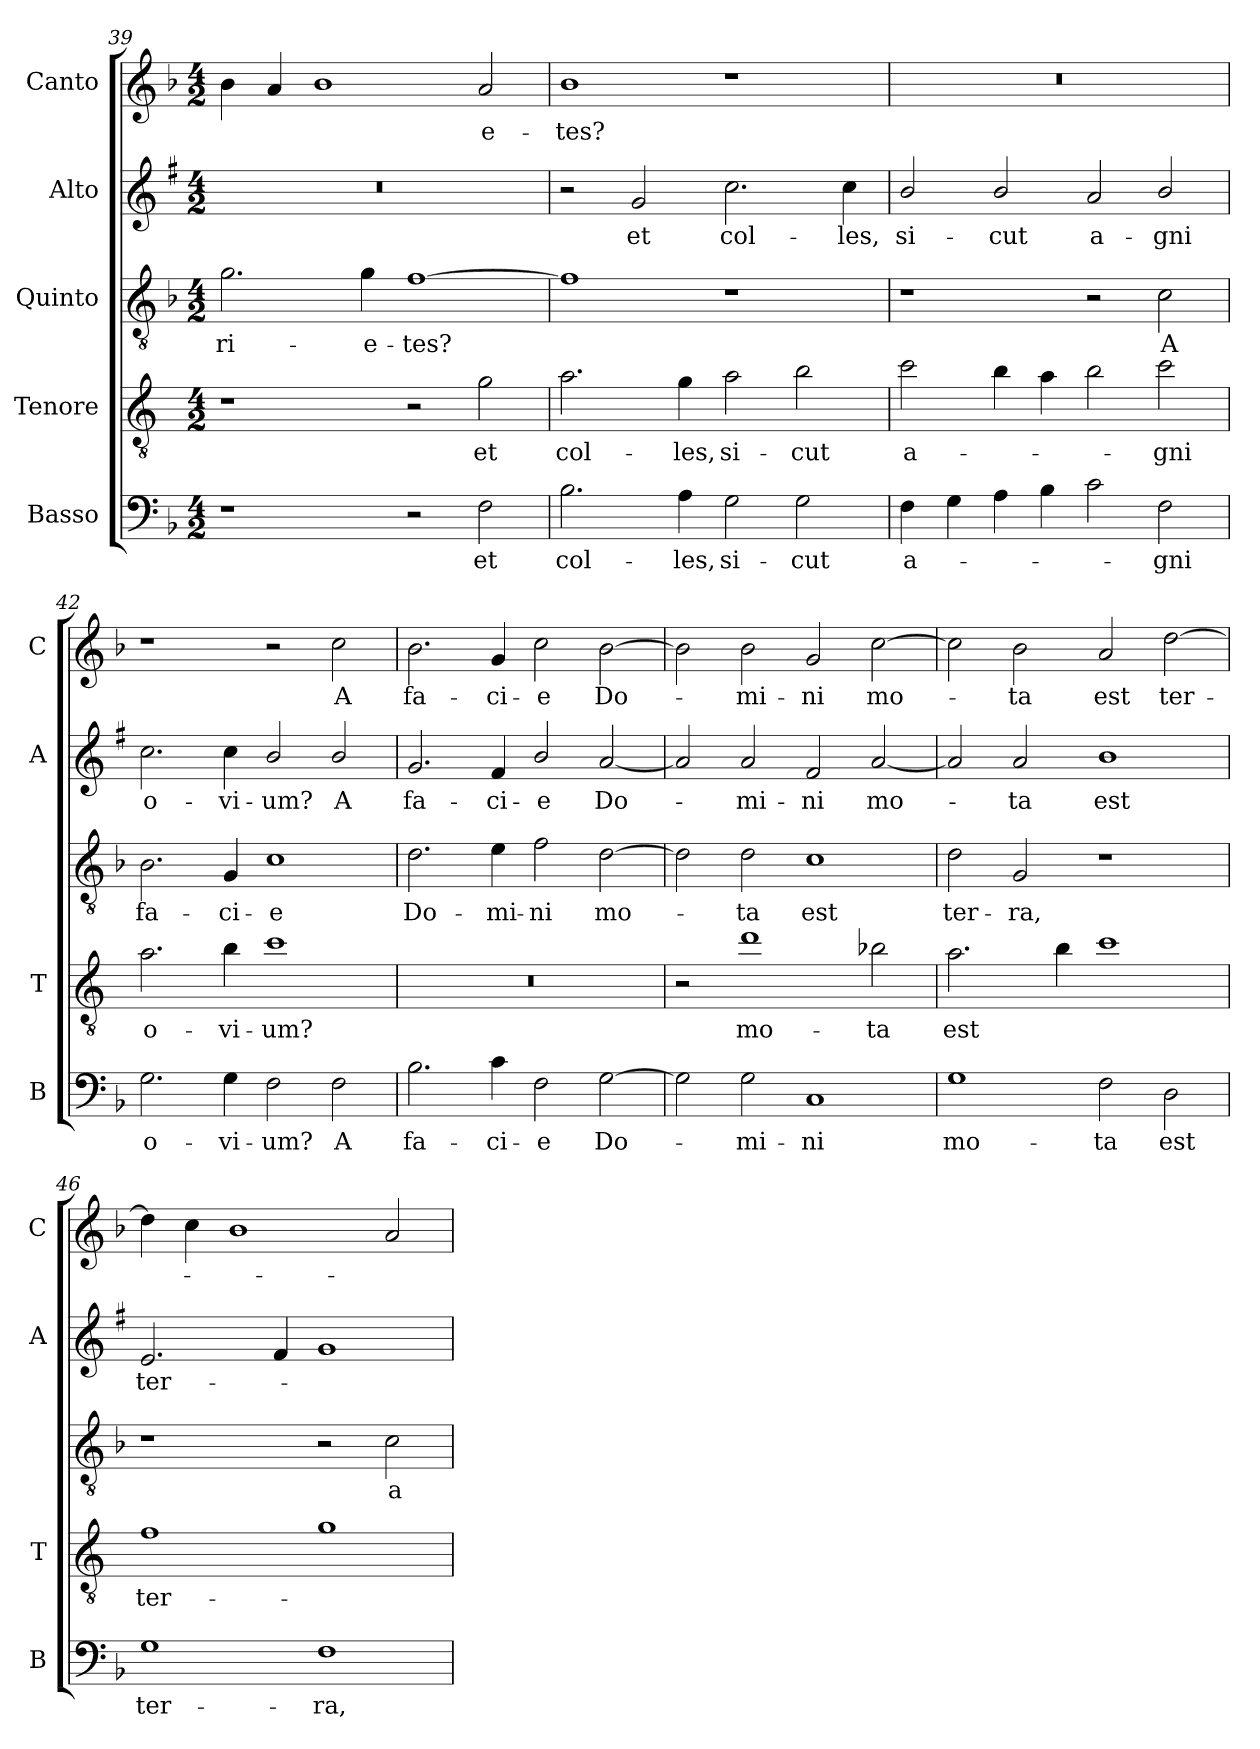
**kern	**text	**kern	**text	**kern	**text	**kern	**text	**kern	**text
*part5	*part5	*part4	*part4	*part3	*part3	*part2	*part2	*part1	*part1
*staff5	*staff5	*staff4	*staff4	*staff3	*staff3	*staff2	*staff2	*staff1	*staff1
*I"Basso	*	*I"Tenore	*	*I"Quinto	*	*I"Alto	*	*I"Canto	*
*I'B	*	*I'T	*	*	*	*I'A	*	*I'C	*
*clefF4	*	*clefGv2	*	*clefGv2	*	*clefG2	*	*clefG2	*
*	*	*ITrd4c7	*	*	*	*ITrd1c2	*	*	*
*k[b-]	*	*k[b-]	*	*k[b-]	*	*k[b-]	*	*k[b-]	*
*F:	*	*F:	*	*F:	*	*F:	*	*F:	*
*M4/2	*	*M4/2	*	*M4/2	*	*M4/2	*	*M4/2	*
=39	=39	=39	=39	=39	=39	=39	=39	=39	=39
!	!	!	!	!	!LO:LY:b	!	!	!	!
1r	.	1r	.	2.g\	-ri-	0r	.	4b-\	.
.	.	.	.	.	.	.	.	4a/	.
.	.	.	.	.	.	.	.	1b-	.
!	!	!	!	!	!LO:LY:b	!	!	!	!
.	.	.	.	4g\	-e-	.	.	.	.
!	!	!	!	!	!LO:LY:b	!	!	!	!
2r	.	2r	.	[1f	-tes?	.	.	.	.
!	!LO:LY:b	!	!LO:LY:b	!	!	!	!	!	!LO:LY:b
2F\	et	2c\	et	.	.	.	.	2a/	-e-
!!LO:LB:g=z
=40	=40	=40	=40	=40	=40	=40	=40	=40	=40
!	!LO:LY:b	!	!LO:LY:b	!	!	!	!	!	!LO:LY:b
2.B-\	col-	2.d\	col-	1f]	.	2r	.	1b-	-tes?
!	!	!	!	!	!	!	!LO:LY:b	!	!
.	.	.	.	.	.	2f/	et	.	.
!	!LO:LY:b	!	!LO:LY:b	!	!	!	!	!	!
4A\	-les,	4c\	-les,	.	.	.	.	.	.
!	!LO:LY:b	!	!LO:LY:b	!	!	!	!LO:LY:b	!	!
2G\	si-	2d\	si-	1r	.	2.b-\	col-	1r	.
!	!LO:LY:b	!	!LO:LY:b	!	!	!	!	!	!
2G\	-cut	2e\	-cut	.	.	.	.	.	.
!	!	!	!	!	!	!	!LO:LY:b	!	!
.	.	.	.	.	.	4b-\	-les,	.	.
=41	=41	=41	=41	=41	=41	=41	=41	=41	=41
!	!LO:LY:b	!	!LO:LY:b	!	!	!	!LO:LY:b	!	!
4F\	a-	2f\	a-	1r	.	2a/	si-	0r	.
4G\	.	.	.	.	.	.	.	.	.
!	!	!	!	!	!	!	!LO:LY:b	!	!
4A\	.	4e\	.	.	.	2a/	-cut	.	.
4B-\	.	4d\	.	.	.	.	.	.	.
!	!	!	!	!	!	!	!LO:LY:b	!	!
2c\	.	2e\	.	2r	.	2g/	a-	.	.
!	!LO:LY:b	!	!LO:LY:b	!	!LO:LY:b	!	!LO:LY:b	!	!
2F\	-gni	2f\	-gni	2c\	A	2a/	-gni	.	.
=42	=42	=42	=42	=42	=42	=42	=42	=42	=42
!	!LO:LY:b	!	!LO:LY:b	!	!LO:LY:b	!	!LO:LY:b	!	!
2.G\	o-	2.d\	o-	2.B-\	fa-	2.b-\	o-	1r	.
!	!LO:LY:b	!	!LO:LY:b	!	!LO:LY:b	!	!LO:LY:b	!	!
4G\	-vi-	4e\	-vi-	4G/	-ci-	4b-\	-vi-	.	.
!	!LO:LY:b	!	!LO:LY:b	!	!LO:LY:b	!	!LO:LY:b	!	!
2F\	-um?	1f	-um?	1c	-e	2a/	-um?	2r	.
!	!LO:LY:b	!	!	!	!	!	!LO:LY:b	!	!LO:LY:b
2F\	A	.	.	.	.	2a/	A	2cc\	A
=43	=43	=43	=43	=43	=43	=43	=43	=43	=43
!	!LO:LY:b	!	!	!	!LO:LY:b	!	!LO:LY:b	!	!LO:LY:b
2.B-\	fa-	0r	.	2.d\	Do-	2.f/	fa-	2.b-\	fa-
!	!LO:LY:b	!	!	!	!LO:LY:b	!	!LO:LY:b	!	!LO:LY:b
4c\	-ci-	.	.	4e\	-mi-	4e/	-ci-	4g/	-ci-
!	!LO:LY:b	!	!	!	!LO:LY:b	!	!LO:LY:b	!	!LO:LY:b
2F\	-e	.	.	2f\	-ni	2a/	-e	2cc\	-e
!	!LO:LY:b	!	!	!	!LO:LY:b	!	!LO:LY:b	!	!LO:LY:b
[2G\	Do-	.	.	[2d\	mo-	[2g/	Do-	[2b-\	Do-
=44	=44	=44	=44	=44	=44	=44	=44	=44	=44
2G\]	.	2r	.	2d\]	.	2g/]	.	2b-\]	.
!	!LO:LY:b	!	!LO:LY:b	!	!LO:LY:b	!	!LO:LY:b	!	!LO:LY:b
2G\	-mi-	1g	mo-	2d\	-ta	2g/	-mi-	2b-\	-mi-
!	!LO:LY:b	!	!	!	!LO:LY:b	!	!LO:LY:b	!	!LO:LY:b
1C	-ni	.	.	1c	est	2e/	-ni	2g/	-ni
!	!	!	!LO:LY:b	!	!	!	!LO:LY:b	!	!LO:LY:b
.	.	2e-X\	-ta	.	.	[2g/	mo-	[2cc\	mo-
!!LO:PB:g=z
=45	=45	=45	=45	=45	=45	=45	=45	=45	=45
!	!LO:LY:b	!	!LO:LY:b	!	!LO:LY:b	!	!	!	!
1G	mo-	2.d\	est	2d\	ter-	2g/]	.	2cc\]	.
!	!	!	!	!	!LO:LY:b	!	!LO:LY:b	!	!LO:LY:b
.	.	.	.	2G/	-ra,	2g/	-ta	2b-\	-ta
.	.	4e\	.	.	.	.	.	.	.
!	!LO:LY:b	!	!	!	!	!	!LO:LY:b	!	!LO:LY:b
2F\	-ta	1f	.	1r	.	1a	est	2a/	est
!	!LO:LY:b	!	!	!	!	!	!	!	!LO:LY:b
2D\	est	.	.	.	.	.	.	[2dd\	ter-
=46	=46	=46	=46	=46	=46	=46	=46	=46	=46
!	!LO:LY:b	!	!LO:LY:b	!	!	!	!LO:LY:b	!	!
1G	ter-	1B-	ter-	1r	.	2.d/	ter-	4dd\]	.
.	.	.	.	.	.	.	.	4cc\	.
.	.	.	.	.	.	.	.	1b-	.
.	.	.	.	.	.	4e/	.	.	.
!	!LO:LY:b	!	!	!	!	!	!	!	!
1F	-ra,	1c	.	2r	.	1f	.	.	.
!	!	!	!	!	!LO:LY:b	!	!	!	!
.	.	.	.	2c\	a	.	.	2a/	.
=	=	=	=	=	=	=	=	=	=
*-	*-	*-	*-	*-	*-	*-	*-	*-	*-
